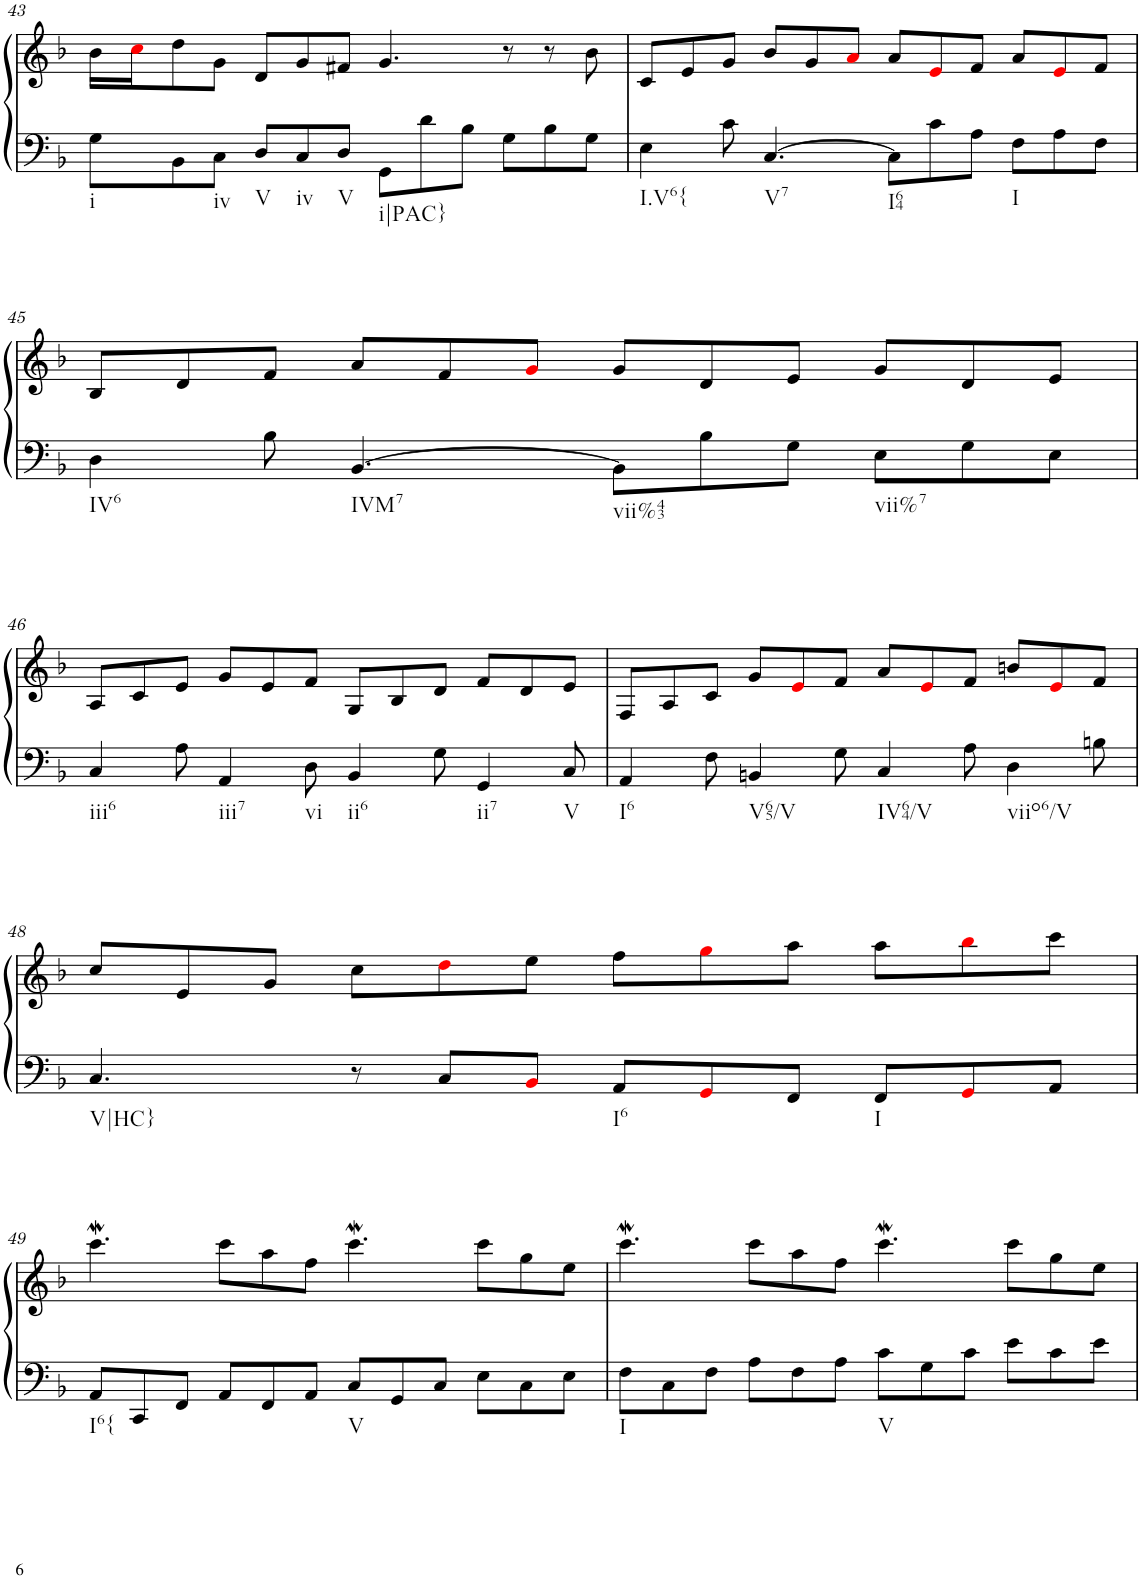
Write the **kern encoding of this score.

**kern	**kern
*part1	*part1
*staff2	*staff1
*I"Klavier linke Hand	*
!!LO:PB:g=z
*clefF4	*clefG2
*k[b-]	*k[b-]
*M12/8	*M12/8
=43	=43
!LO:TX:b:t=i	!
8G\L	16b-\LL
.	16cci\J
8BB-\	8dd\
!LO:TX:b:t=iv	!
8C\J	8g\J
!LO:TX:b:t=V	!
8D/L	8d/L
!LO:TX:b:t=iv	!
8C/	8g/
!LO:TX:b:t=V	!
8D/J	8f#X/J
!LO:TX:b:t=i|PAC}	!
8GG\L	4.g/
8d\	.
8B-\J	.
8G\L	8r
8B-\	8r
8G\J	8b-\
=44	=44
!LO:TX:b:t=I.V6{	!
4E\	8c/L
.	8e/
8c\	8g/J
!LO:TX:b:t=V7	!
[4.C/	8b-/L
.	8g/
.	8ai/J
!LO:TX:b:t=I64	!
8C\L]	8a/L
8c\	8ei/
8A\J	8f/J
!LO:TX:b:t=I	!
8F\L	8a/L
8A\	8ei/
8F\J	8f/J
!!LO:LB:g=z
=45	=45
!LO:TX:b:t=IV6	!
4D\	8B-/L
.	8d/
8B-\	8f/J
!LO:TX:b:t=IVM7	!
[4.BB-/	8a/L
.	8f/
.	8gi/J
!LO:TX:b:t=vii%43	!
8BB-\L]	8g/L
8B-\	8d/
8G\J	8e/J
!LO:TX:b:t=vii%7	!
8E\L	8g/L
8G\	8d/
8E\J	8e/J
!!LO:LB:g=z
=46	=46
!LO:TX:b:t=iii6	!
4C/	8A/L
.	8c/
8A\	8e/J
!LO:TX:b:t=iii7	!
4AA/	8g/L
.	8e/
!LO:TX:b:t=vi	!
8D\	8f/J
!LO:TX:b:t=ii6	!
4BB-/	8G/L
.	8B-/
8G\	8d/J
!LO:TX:b:t=ii7	!
4GG/	8f/L
.	8d/
!LO:TX:b:t=V	!
8C/	8e/J
=47	=47
!LO:TX:b:t=I6	!
4AA/	8F/L
.	8A/
8F\	8c/J
!LO:TX:b:t=V65/V	!
4BBn/	8g/L
.	8ei/
8G\	8f/J
!LO:TX:b:t=IV64/V	!
4C/	8a/L
.	8ei/
8A\	8f/J
!LO:TX:b:t=viio6/V	!
4D\	8bn/L
.	8ei/
8Bn\	8f/J
!!LO:LB:g=z
=48	=48
!LO:TX:b:t=V|HC}	!
4.C/	8cc/L
.	8e/
.	8g/J
8r	8cc\L
8C/L	8ddi\
8BB-i/J	8ee\J
!LO:TX:b:t=I6	!
8AA/L	8ff\L
8GGi/	8ggi\
8FF/J	8aa\J
!LO:TX:b:t=I	!
8FF/L	8aa\L
8GGi/	8bb-i\
8AA/J	8ccc\J
!!LO:LB:g=z
=49	=49
!LO:TX:b:t=I6{	!
8AA/L	4.cccW\
8CC/	.
8FF/J	.
8AA/L	8ccc\L
8FF/	8aa\
8AA/J	8ff\J
!LO:TX:b:t=V	!
8C/L	4.cccW\
8GG/	.
8C/J	.
8E\L	8ccc\L
8C\	8gg\
8E\J	8ee\J
=50	=50
!LO:TX:b:t=I	!
8F\L	4.cccW\
8C\	.
8F\J	.
8A\L	8ccc\L
8F\	8aa\
8A\J	8ff\J
!LO:TX:b:t=V	!
8c\L	4.cccW\
8G\	.
8c\J	.
8e\L	8ccc\L
8c\	8gg\
8e\J	8ee\J
=	=
*-	*-
